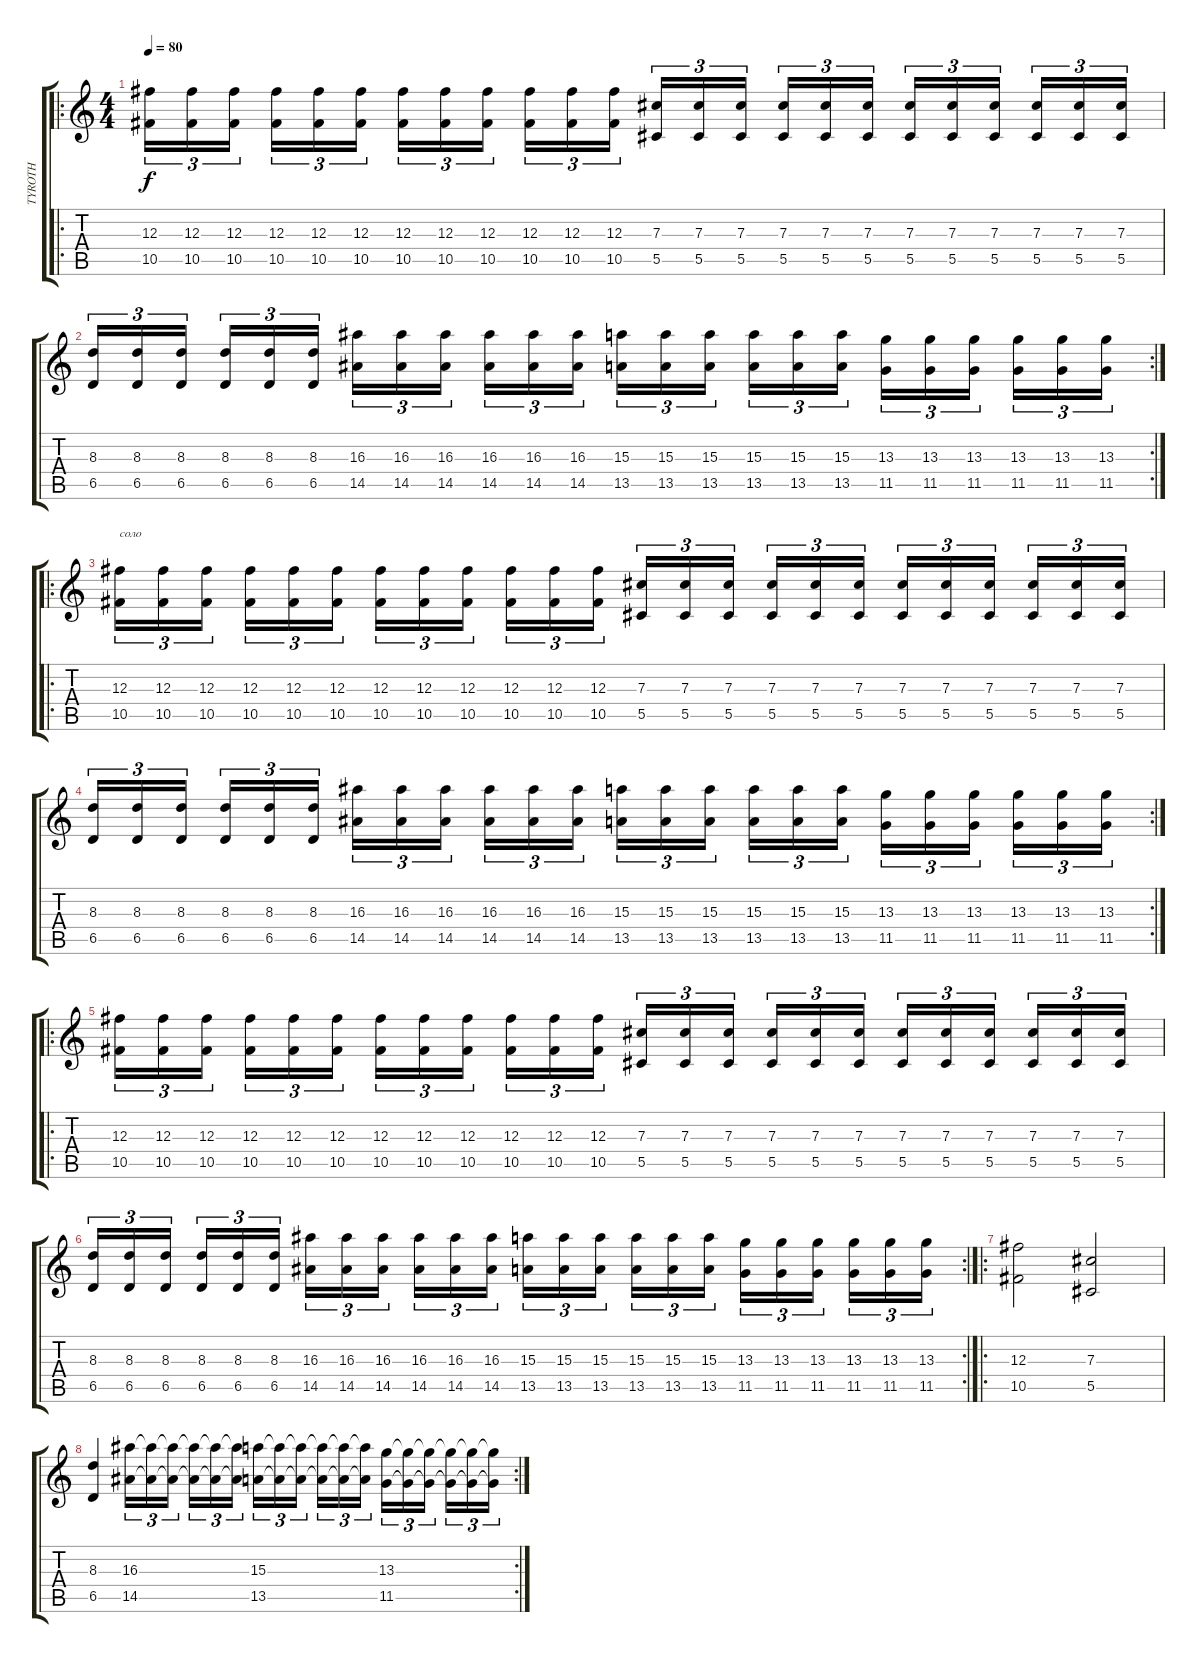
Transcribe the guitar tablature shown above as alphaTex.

\track ("TYROTH" "TYROTH") {instrument distortionguitar}
\staff {score tabs}
\tuning (Eb4 Bb3 Gb3 Db3 Ab2 Eb2) {hide}
\ro
\ts (4 4)
\tempo 80
\clef g2
\ks c
(12.3 10.5).16{tu (3 2) dy f} (12.3 10.5).16{tu (3 2)} (12.3 10.5).16{tu (3 2) beam splitsecondary} (12.3 10.5).16{tu (3 2)} (12.3 10.5).16{tu (3 2)} (12.3 10.5).16{tu (3 2)} (12.3 10.5).16{tu (3 2)} (12.3 10.5).16{tu (3 2)} (12.3 10.5).16{tu (3 2) beam splitsecondary} (12.3 10.5).16{tu (3 2)} (12.3 10.5).16{tu (3 2)} (12.3 10.5).16{tu (3 2)} (7.3 5.5).16{tu (3 2)} (7.3 5.5).16{tu (3 2)} (7.3 5.5).16{tu (3 2) beam splitsecondary} (7.3 5.5).16{tu (3 2)} (7.3 5.5).16{tu (3 2)} (7.3 5.5).16{tu (3 2)} (7.3 5.5).16{tu (3 2)} (7.3 5.5).16{tu (3 2)} (7.3 5.5).16{tu (3 2) beam splitsecondary} (7.3 5.5).16{tu (3 2)} (7.3 5.5).16{tu (3 2)} (7.3 5.5).16{tu (3 2)} |
\rc 2
(8.3 6.5).16{tu (3 2)} (8.3 6.5).16{tu (3 2)} (8.3 6.5).16{tu (3 2) beam splitsecondary} (8.3 6.5).16{tu (3 2)} (8.3 6.5).16{tu (3 2)} (8.3 6.5).16{tu (3 2)} (16.3 14.5).16{tu (3 2)} (16.3 14.5).16{tu (3 2)} (16.3 14.5).16{tu (3 2) beam splitsecondary} (16.3 14.5).16{tu (3 2)} (16.3 14.5).16{tu (3 2)} (16.3 14.5).16{tu (3 2)} (15.3 13.5).16{tu (3 2)} (15.3 13.5).16{tu (3 2)} (15.3 13.5).16{tu (3 2) beam splitsecondary} (15.3 13.5).16{tu (3 2)} (15.3 13.5).16{tu (3 2)} (15.3 13.5).16{tu (3 2)} (13.3 11.5).16{tu (3 2)} (13.3 11.5).16{tu (3 2)} (13.3 11.5).16{tu (3 2) beam splitsecondary} (13.3 11.5).16{tu (3 2)} (13.3 11.5).16{tu (3 2)} (13.3 11.5).16{tu (3 2)} |
\ro
(12.3 10.5).16{tu (3 2) txt "соло"} (12.3 10.5).16{tu (3 2)} (12.3 10.5).16{tu (3 2) beam splitsecondary} (12.3 10.5).16{tu (3 2)} (12.3 10.5).16{tu (3 2)} (12.3 10.5).16{tu (3 2)} (12.3 10.5).16{tu (3 2)} (12.3 10.5).16{tu (3 2)} (12.3 10.5).16{tu (3 2) beam splitsecondary} (12.3 10.5).16{tu (3 2)} (12.3 10.5).16{tu (3 2)} (12.3 10.5).16{tu (3 2)} (7.3 5.5).16{tu (3 2)} (7.3 5.5).16{tu (3 2)} (7.3 5.5).16{tu (3 2) beam splitsecondary} (7.3 5.5).16{tu (3 2)} (7.3 5.5).16{tu (3 2)} (7.3 5.5).16{tu (3 2)} (7.3 5.5).16{tu (3 2)} (7.3 5.5).16{tu (3 2)} (7.3 5.5).16{tu (3 2) beam splitsecondary} (7.3 5.5).16{tu (3 2)} (7.3 5.5).16{tu (3 2)} (7.3 5.5).16{tu (3 2)} |
\rc 2
(8.3 6.5).16{tu (3 2)} (8.3 6.5).16{tu (3 2)} (8.3 6.5).16{tu (3 2) beam splitsecondary} (8.3 6.5).16{tu (3 2)} (8.3 6.5).16{tu (3 2)} (8.3 6.5).16{tu (3 2)} (16.3 14.5).16{tu (3 2)} (16.3 14.5).16{tu (3 2)} (16.3 14.5).16{tu (3 2) beam splitsecondary} (16.3 14.5).16{tu (3 2)} (16.3 14.5).16{tu (3 2)} (16.3 14.5).16{tu (3 2)} (15.3 13.5).16{tu (3 2)} (15.3 13.5).16{tu (3 2)} (15.3 13.5).16{tu (3 2) beam splitsecondary} (15.3 13.5).16{tu (3 2)} (15.3 13.5).16{tu (3 2)} (15.3 13.5).16{tu (3 2)} (13.3 11.5).16{tu (3 2)} (13.3 11.5).16{tu (3 2)} (13.3 11.5).16{tu (3 2) beam splitsecondary} (13.3 11.5).16{tu (3 2)} (13.3 11.5).16{tu (3 2)} (13.3 11.5).16{tu (3 2)} |
\ro
(12.3 10.5).16{tu (3 2)} (12.3 10.5).16{tu (3 2)} (12.3 10.5).16{tu (3 2) beam splitsecondary} (12.3 10.5).16{tu (3 2)} (12.3 10.5).16{tu (3 2)} (12.3 10.5).16{tu (3 2)} (12.3 10.5).16{tu (3 2)} (12.3 10.5).16{tu (3 2)} (12.3 10.5).16{tu (3 2) beam splitsecondary} (12.3 10.5).16{tu (3 2)} (12.3 10.5).16{tu (3 2)} (12.3 10.5).16{tu (3 2)} (7.3 5.5).16{tu (3 2)} (7.3 5.5).16{tu (3 2)} (7.3 5.5).16{tu (3 2) beam splitsecondary} (7.3 5.5).16{tu (3 2)} (7.3 5.5).16{tu (3 2)} (7.3 5.5).16{tu (3 2)} (7.3 5.5).16{tu (3 2)} (7.3 5.5).16{tu (3 2)} (7.3 5.5).16{tu (3 2) beam splitsecondary} (7.3 5.5).16{tu (3 2)} (7.3 5.5).16{tu (3 2)} (7.3 5.5).16{tu (3 2)} |
\rc 2
(8.3 6.5).16{tu (3 2)} (8.3 6.5).16{tu (3 2)} (8.3 6.5).16{tu (3 2) beam splitsecondary} (8.3 6.5).16{tu (3 2)} (8.3 6.5).16{tu (3 2)} (8.3 6.5).16{tu (3 2)} (16.3 14.5).16{tu (3 2)} (16.3 14.5).16{tu (3 2)} (16.3 14.5).16{tu (3 2) beam splitsecondary} (16.3 14.5).16{tu (3 2)} (16.3 14.5).16{tu (3 2)} (16.3 14.5).16{tu (3 2)} (15.3 13.5).16{tu (3 2)} (15.3 13.5).16{tu (3 2)} (15.3 13.5).16{tu (3 2) beam splitsecondary} (15.3 13.5).16{tu (3 2)} (15.3 13.5).16{tu (3 2)} (15.3 13.5).16{tu (3 2)} (13.3 11.5).16{tu (3 2)} (13.3 11.5).16{tu (3 2)} (13.3 11.5).16{tu (3 2) beam splitsecondary} (13.3 11.5).16{tu (3 2)} (13.3 11.5).16{tu (3 2)} (13.3 11.5).16{tu (3 2)} |
\ro
(12.3 10.5).2 (7.3 5.5).2 |
\rc 2
(8.3 6.5).4 (16.3 14.5).16{tu (3 2)} (16.3{t} 14.5{t}).16{tu (3 2)} (16.3{t} 14.5{t}).16{tu (3 2) beam splitsecondary} (16.3{t} 14.5{t}).16{tu (3 2)} (16.3{t} 14.5{t}).16{tu (3 2)} (16.3{t} 14.5{t}).16{tu (3 2)} (15.3 13.5).16{tu (3 2)} (15.3{t} 13.5{t}).16{tu (3 2)} (15.3{t} 13.5{t}).16{tu (3 2) beam splitsecondary} (15.3{t} 13.5{t}).16{tu (3 2)} (15.3{t} 13.5{t}).16{tu (3 2)} (15.3{t} 13.5{t}).16{tu (3 2)} (13.3 11.5).16{tu (3 2)} (13.3{t} 11.5{t}).16{tu (3 2)} (13.3{t} 11.5{t}).16{tu (3 2) beam splitsecondary} (13.3{t} 11.5{t}).16{tu (3 2)} (13.3{t} 11.5{t}).16{tu (3 2)} (13.3{t} 11.5{t}).16{tu (3 2)}
